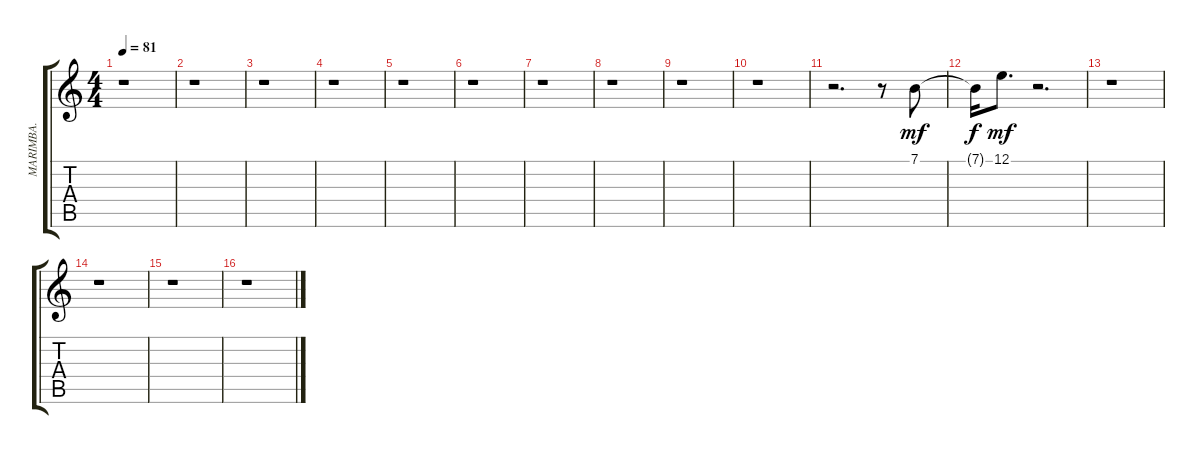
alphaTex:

\track ("MARIMBA." "MARIMBA.") {instrument acousticgrandpiano}
\staff {score tabs}
\tuning (E4 B3 G3 D3 A2 E2) {hide}
\ts (4 4)
\tempo 81
\clef g2
\ks c
r.1{dy mf} |
r.1 |
r.1 |
r.1 |
r.1 |
r.1 |
r.1 |
r.1 |
r.1 |
r.1 |
r.2{d} r.8 7.1.8{balance 6 instrument marimba} |
7.1{t}.16{dy f} 12.1.8{d dy mf} r.2{d} |
r.1 |
r.1 |
r.1 |
r.1
